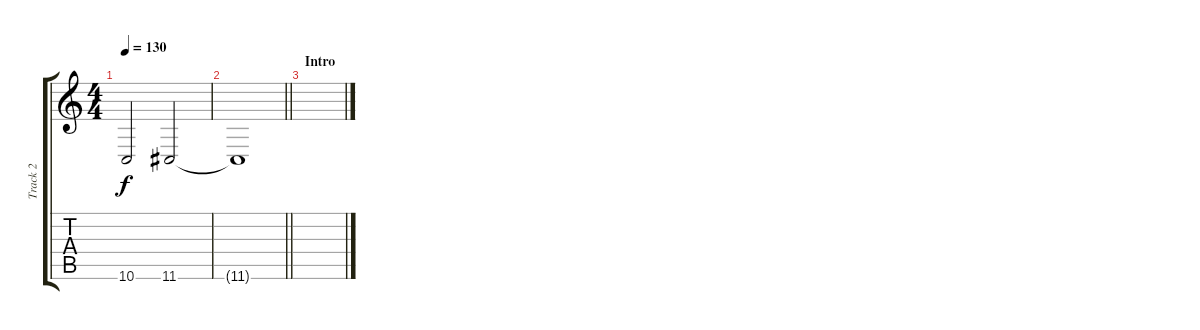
\track ("Track 2" "Track 2") {instrument cello}
\staff {score tabs}
\tuning (E4 B3 G3 D3 A2 D2) {hide}
\ts (4 4)
\tempo 130
\clef g2
\ks c
10.6{t}.2{dy f} 11.6.2 |
\barLineRight lightlight
11.6{t}.1 |
\section ("" "Intro")
